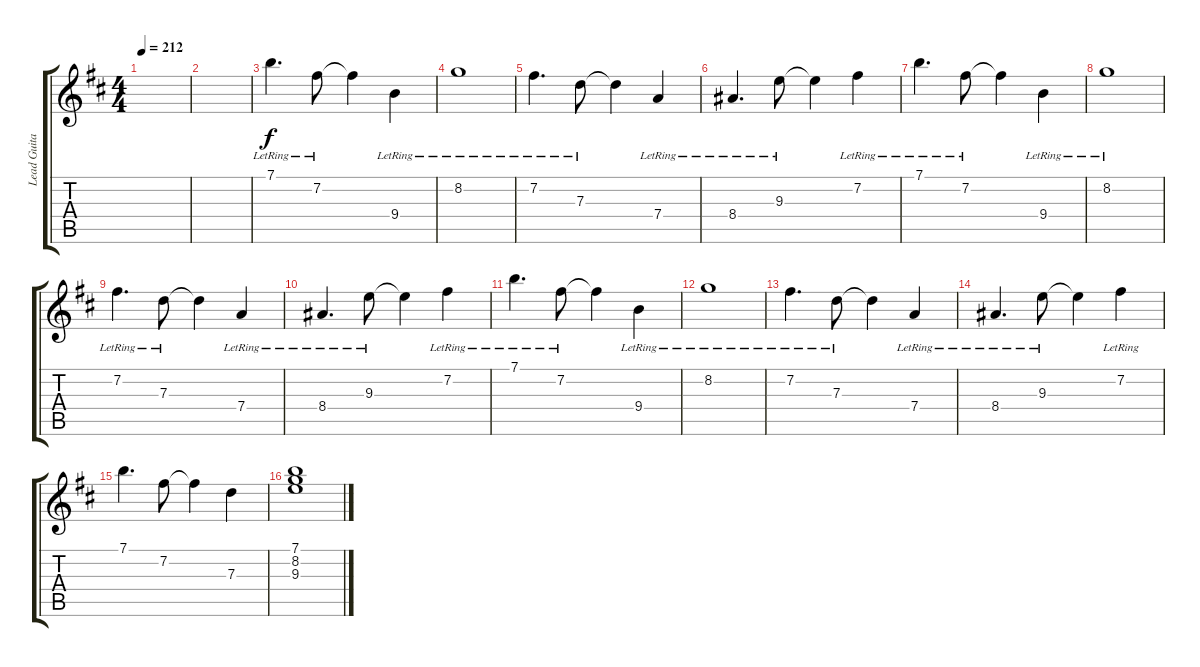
\track ("Lead Guitar" "Lead Guita") {instrument overdrivenguitar}
\staff {score tabs}
\tuning (E4 B3 G3 D3 A2 E2) {hide}
\ts (4 4)
\tempo 212
\clef g2
\ks d
|
|
7.1{lr}.4{d} 7.2{lr}.8 7.2{t}.4 9.4{lr}.4 |
8.2{lr}.1 |
7.2{lr}.4{d} 7.3{lr}.8 7.3{t}.4 7.4{lr}.4 |
8.4{lr}.4{d} 9.3{lr}.8 9.3{t}.4 7.2{lr}.4 |
7.1{lr}.4{d} 7.2{lr}.8 7.2{t}.4 9.4{lr}.4 |
8.2{lr}.1 |
7.2{lr}.4{d} 7.3{lr}.8 7.3{t}.4 7.4{lr}.4 |
8.4{lr}.4{d} 9.3{lr}.8 9.3{t}.4 7.2{lr}.4 |
7.1{lr}.4{d} 7.2{lr}.8 7.2{t}.4 9.4{lr}.4 |
8.2{lr}.1 |
7.2{lr}.4{d} 7.3{lr}.8 7.3{t}.4 7.4{lr}.4 |
8.4{lr}.4{d} 9.3{lr}.8 9.3{t}.4 7.2{lr}.4 |
7.1.4{d} 7.2.8 7.2{t}.4 7.3.4 |
(7.1 8.2 9.3).1
